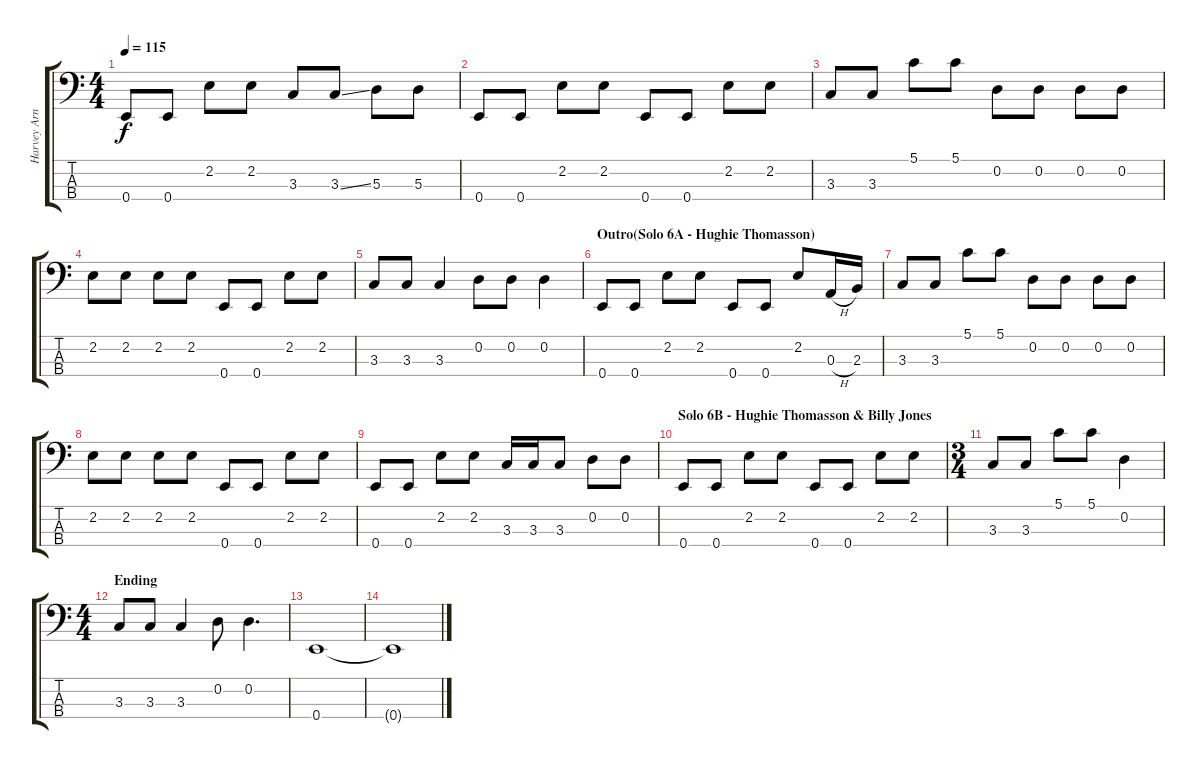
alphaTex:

\track ("Harvey Arnold - Bass" "Harvey Arn") {instrument electricbassfinger}
\staff {score tabs}
\tuning (G2 D2 A1 E1) {hide}
\ts (4 4)
\tempo 115
\clef f4
\ks c
0.4.8{dy f} 0.4.8 2.2.8 2.2.8 3.3.8 3.3{ss}.8 5.3.8 5.3.8 |
0.4.8 0.4.8 2.2.8 2.2.8 0.4.8 0.4.8 2.2.8 2.2.8 |
3.3.8 3.3.8 5.1.8 5.1.8 0.2.8 0.2.8 0.2.8 0.2.8 |
2.2.8 2.2.8 2.2.8 2.2.8 0.4.8 0.4.8 2.2.8 2.2.8 |
3.3.8 3.3.8 3.3.4 0.2.8 0.2.8 0.2.4 |
\section ("" "Outro(Solo 6A - Hughie Thomasson)")
0.4.8 0.4.8 2.2.8 2.2.8 0.4.8 0.4.8 2.2.8 0.3{h}.16 2.3.16 |
3.3.8 3.3.8 5.1.8 5.1.8 0.2.8 0.2.8 0.2.8 0.2.8 |
2.2.8 2.2.8 2.2.8 2.2.8 0.4.8 0.4.8 2.2.8 2.2.8 |
0.4.8 0.4.8 2.2.8 2.2.8 3.3.16 3.3.16 3.3.8 0.2.8 0.2.8 |
\section ("" "Solo 6B - Hughie Thomasson & Billy Jones")
0.4.8 0.4.8 2.2.8 2.2.8 0.4.8 0.4.8 2.2.8 2.2.8 |
\ts (3 4)
3.3.8 3.3.8 5.1.8 5.1.8 0.2.4 |
\ts (4 4)
\section ("" "Ending")
3.3.8 3.3.8 3.3.4 0.2.8 0.2.4{d} |
0.4.1 |
0.4{t}.1
